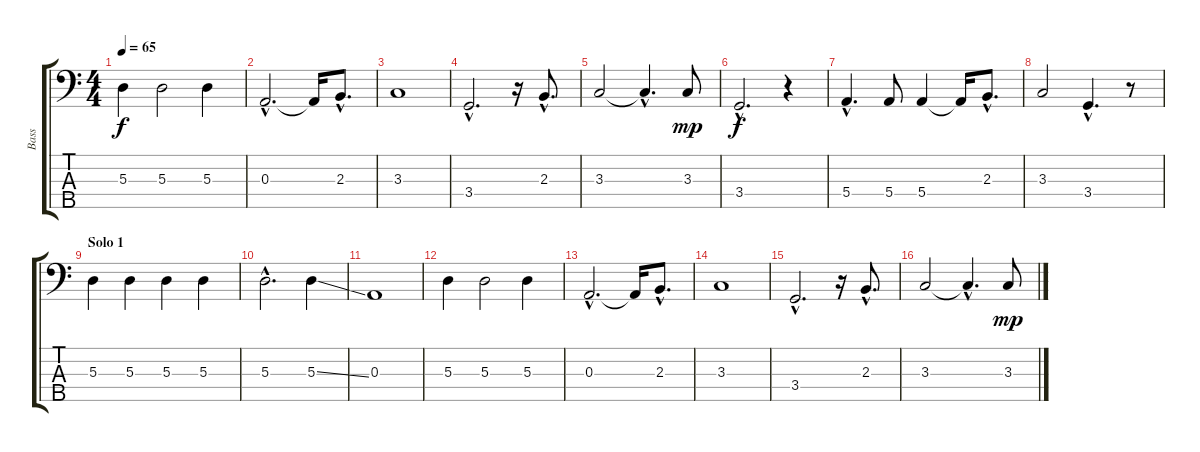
\track ("Bass" "Bass") {instrument electricbassfinger}
\staff {score tabs}
\tuning (G2 D2 A1 E1 B0) {hide}
\ts (4 4)
\tempo 65
\clef f4
\ks c
5.3.4{dy f} 5.3.2 5.3.4 |
0.3{hac}.2{d} 0.3{t}.16 2.3{hac}.8{d} |
3.3.1 |
3.4{hac}.2{d} r.16 2.3{hac}.8{d} |
3.3.2 3.3{hac t}.4{d} 3.3.8{dy mp} |
3.4{hac}.2{d dy f} r.4 |
5.4{hac}.4{d} 5.4.8 5.4.4 5.4{t}.16 2.3{hac}.8{d} |
3.3.2 3.4{hac}.4{d} r.8 |
\section ("" "Solo 1")
5.3.4 5.3.4 5.3.4 5.3.4 |
5.3{hac}.2{d} 5.3{ss}.4 |
0.3.1 |
5.3.4 5.3.2 5.3.4 |
0.3{hac}.2{d} 0.3{t}.16 2.3{hac}.8{d} |
3.3.1 |
3.4{hac}.2{d} r.16 2.3{hac}.8{d} |
3.3.2 3.3{hac t}.4{d} 3.3.8{dy mp}
